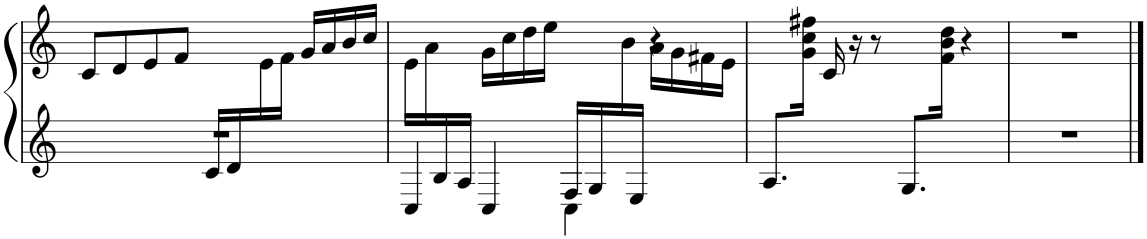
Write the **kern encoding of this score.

**kern	**kern
*part1	*part1
*staff2	*staff1
*I"Piano	*
*I'Pno	*
*clefG2	*clefG2
*k[]	*k[]
=1	=1
*^	*
2ryy	1r	8c/L
.	.	8d/
.	.	8e/
.	.	8f/J
16c/LL	.	8ryy
16d/	.	.
4.ryy	.	16e\
.	.	16f\JJ
.	.	16g/LL
.	.	16a/
.	.	16b/
.	.	16cc/JJ
=2	=2	=2
*	*	*^
8ryy	4C/	16e\LL	2.ryy
.	.	16a\	.
16B/	.	8ryy	.
16A/JJ	.	.	.
4ryy	4C/	16g\LL	.
.	.	16cc\	.
.	.	16dd\	.
.	.	16ee\JJ	.
16F/LL	4C\	8ryy	.
16G/	.	.	.
16ryy	.	16b\	.
16E/JJ	.	16ryy	.
4ryy	4ryy	4r	16a\LL
.	.	.	16g\
.	.	.	16f#X\
.	.	.	16e\JJ
*	*	*v	*v
=3	=3	=3
8.A/L	1ryy	8.ryy
16ryy	.	16g\ 16cc\ 16ff#X\Jk
.	.	16c/
.	.	16r
.	.	8r
8.G/L	.	8.ryy
4ryy	.	16f\ 16b\ 16dd\Jk
.	.	4r
16ryy	.	.
*v	*v	*
=4	=4
1r	1r
==	==
*-	*-
